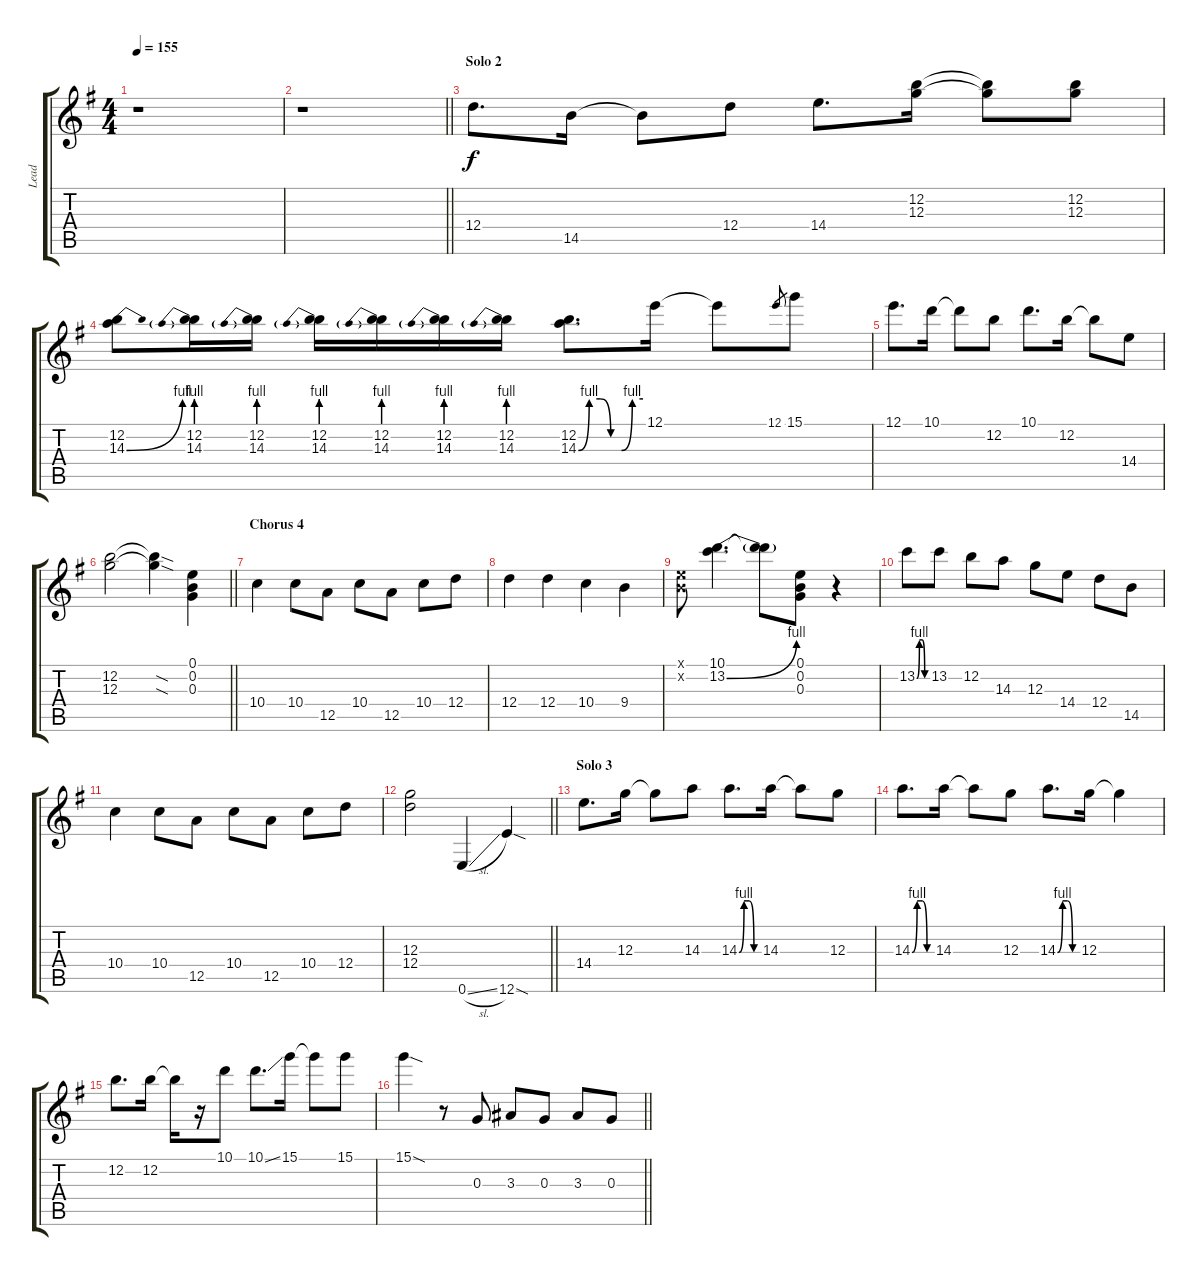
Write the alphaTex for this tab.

\track ("Lead" "Lead") {instrument overdrivenguitar}
\staff {score tabs}
\tuning (E4 B3 G3 D3 A2 E2) {hide}
\ts (4 4)
\tempo 155
\clef g2
\ks g
r.1{dy f} |
\barLineRight lightlight
r.1 |
\section ("" "Solo 2")
12.4.8{d} 14.5.16 14.5{t}.8 12.4.8 14.4.8{d} (12.2 12.3).16 (12.2{t} 12.3{t}).8 (12.2 12.3).8 |
(12.2 14.3{be (bend 0 0 60 4)}).8 (12.2 14.3{be (prebend 0 4 60 4)}).16 (12.2 14.3{be (prebend 0 4 60 4)}).16 (12.2 14.3{be (prebend 0 4 60 4)}).16 (12.2 14.3{be (prebend 0 4 60 4)}).16 (12.2 14.3{be (prebend 0 4 60 4)}).16 (12.2 14.3{be (prebend 0 4 60 4)}).16 (12.2 14.3{be (custom 0 0 10 4 20 4 30 0 40 0 50 4 60 4)}).8{d} 12.1.16 12.1{t}.8 12.1.8{gr} 15.1.8 |
12.1.8{d} 10.1.16 10.1{t}.8 12.2.8 10.1.8{d} 12.2.16 12.2{t}.8 14.4.8 |
\barLineRight lightlight
(12.2 12.3).2 (12.2{sod t} 12.3{sod t}).4 (0.1 0.2 0.3).4 |
\section ("" "Chorus 4")
10.4.4 10.4.8 12.5.8 10.4.8 12.5.8 10.4.8 12.4.8 |
12.4.4 12.4.4 10.4.4 9.4.4 |
(0.1{x} 0.2{x}).8 (10.1 13.2{be (bend 0 0 60 4)}).4{d} (10.1{t} 13.2{t}).8 (0.1 0.2 0.3).8 r.4 |
13.2{be (custom 0 0 15 4 30 4 45 0 60 0)}.8 13.2.8 12.2.8 14.3.8 12.3.8 14.4.8 12.4.8 14.5.8 |
10.4.4 10.4.8 12.5.8 10.4.8 12.5.8 10.4.8 12.4.8 |
\barLineRight lightlight
(12.3 12.4).2 0.6{sl}.4 12.6{sod}.4 |
\section ("" "Solo 3")
14.4.8{d} 12.3.16 12.3{t}.8 14.3.8 14.3{be (custom 0 0 15 4 30 4 45 0 60 0)}.8{d} 14.3.16 14.3{t}.8 12.3.8 |
14.3{be (custom 0 0 15 4 30 4 45 0 60 0)}.8{d} 14.3.16 14.3{t}.8 12.3.8 14.3{be (custom 0 0 15 4 30 4 45 0 60 0)}.8{d} 12.3.16 12.3{t}.4 |
12.2.8{d} 12.2.16 12.2{t}.16 r.16 10.1.8 10.1{ss}.8{d} 15.1.16 15.1{t}.8 15.1.8 |
\barLineRight lightlight
15.1{sod}.4 r.8 0.3.8 3.3.8 0.3.8 3.3.8 0.3.8
